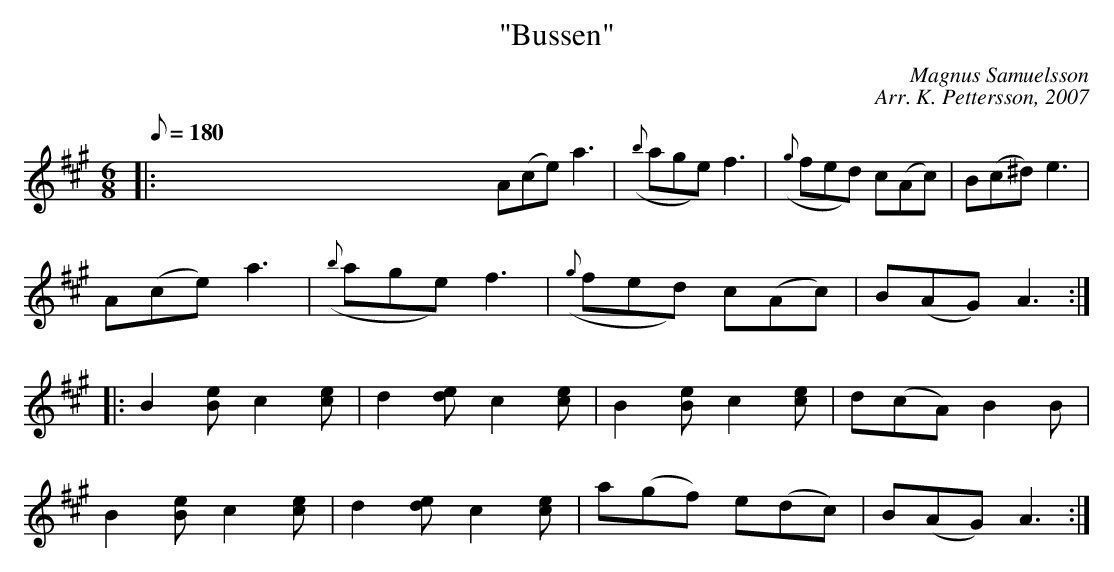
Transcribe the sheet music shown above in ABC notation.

X:1
T: "Bussen"
C: Magnus Samuelsson
C: Arr. K. Pettersson, 2007
M: 6/8
L: 1/8
K: A
Q: 180
[V:1] [|: A(ce) a3 | ({b}age) f3 | ({g}fed) c(Ac) | B(c^d) e3 |
[V:2] [|  |  |  |  |
[V:1] [ A(ce) a3 | ({b}age) f3 | ({g}fed) c(Ac) | B(AG) A3:|
[V:2] [|  |  |
[V:1] [|: B2[Be] c2[ce] | d2[de] c2[ce] | B2[Be] c2[ce] | d(cA) B2B |
[V:2] [|  |  |
[V:1] [ B2[Be] c2[ce] | d2[de] c2[ce] | a(gf) e(dc) | B(AG) A3 :|
[V:2] [|  |  |
